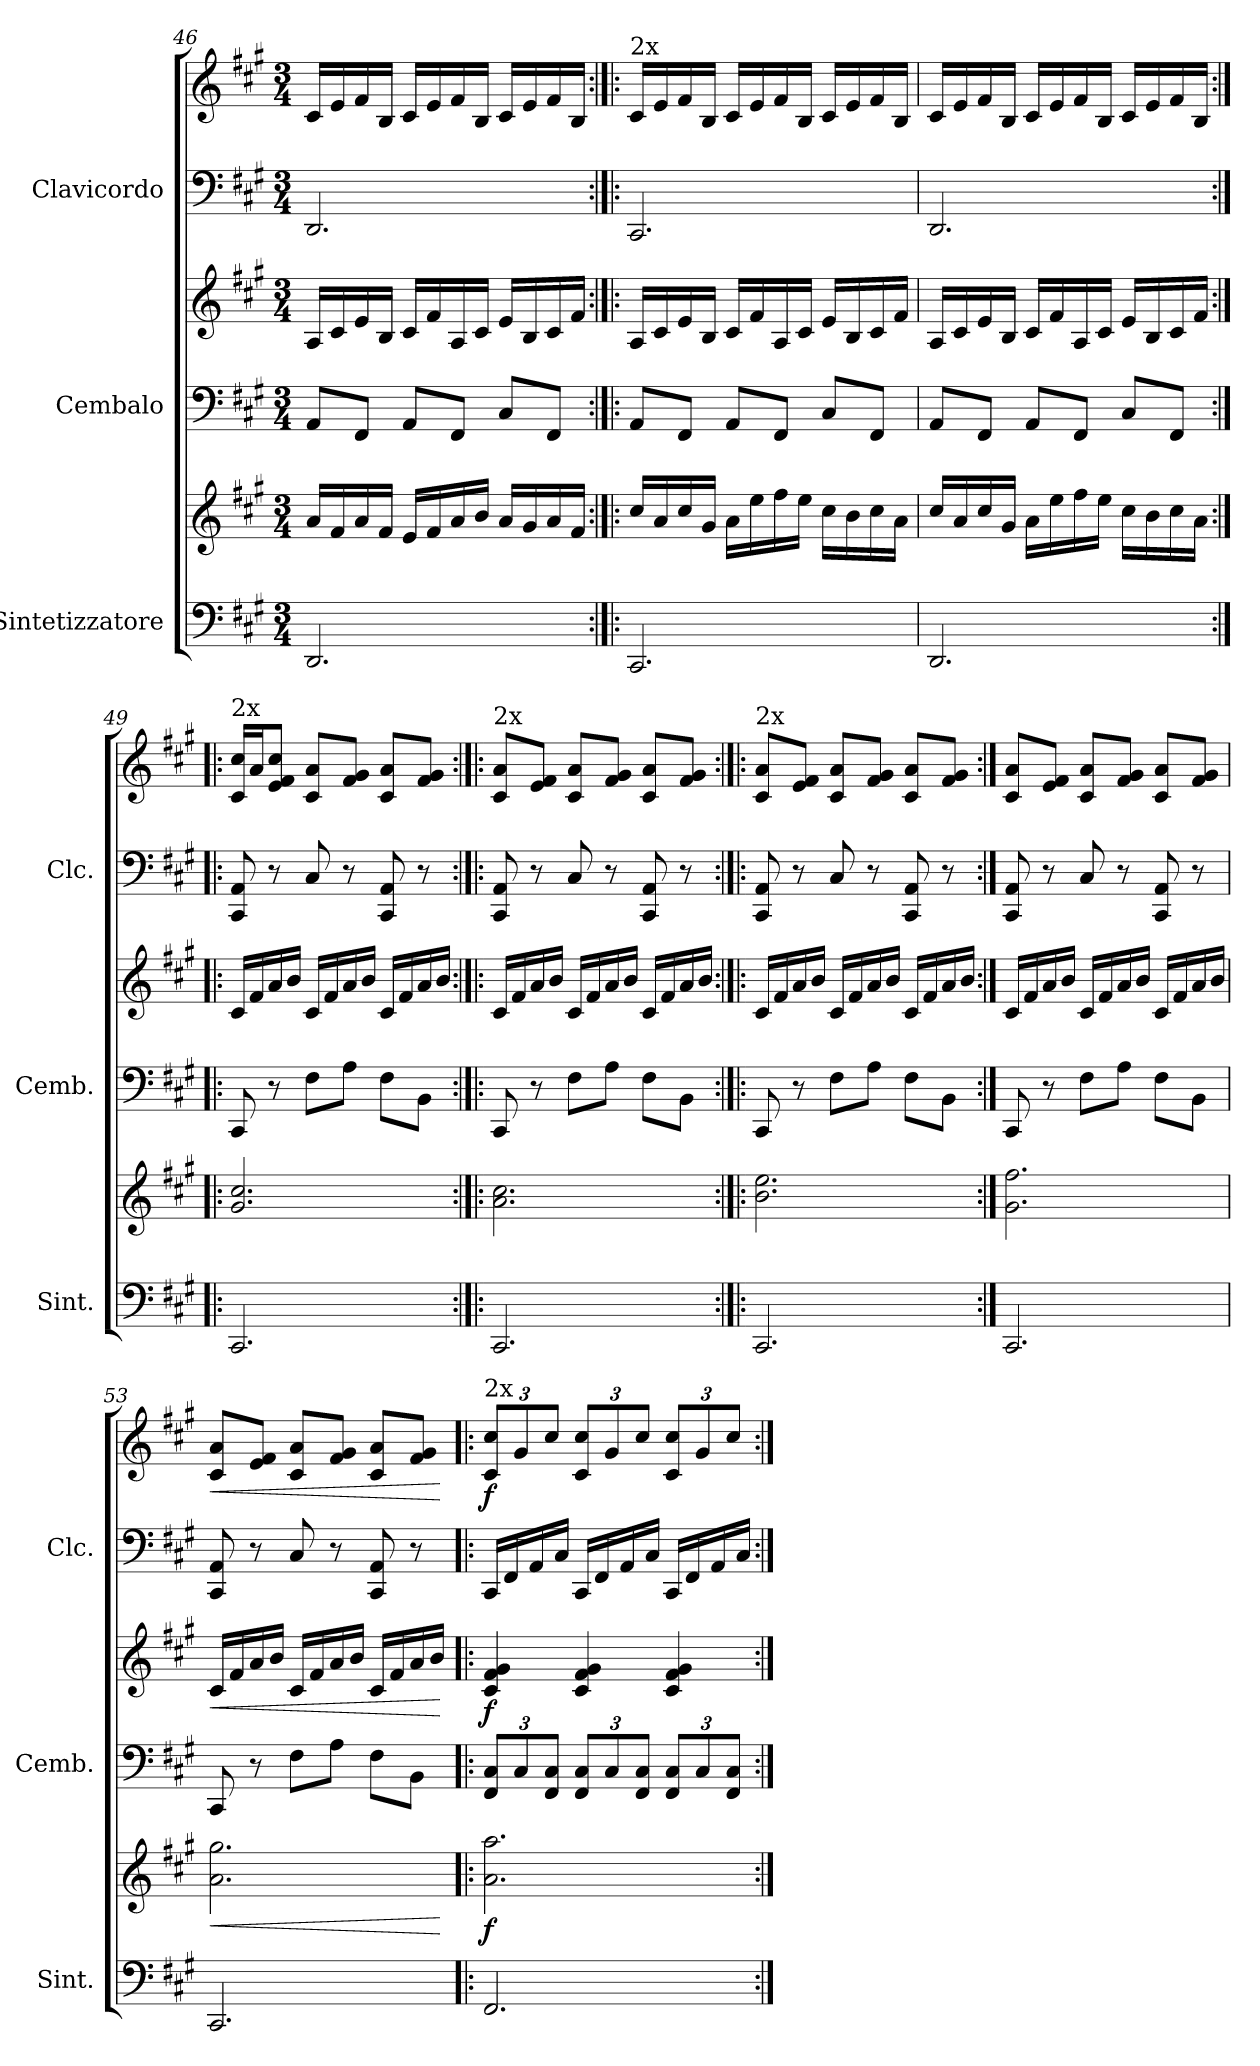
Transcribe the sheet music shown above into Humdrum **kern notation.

**kern	**kern	**dynam	**kern	**kern	**dynam	**kern	**kern	**dynam
*part3	*part3	*part3	*part2	*part2	*part2	*part1	*part1	*part1
*staff6	*staff5	*staff5/6	*staff4	*staff3	*staff3/4	*staff2	*staff1	*staff1/2
*I"Sintetizzatore	*	*	*I"Cembalo	*	*	*I"Clavicordo	*	*
*I'Sint.	*	*	*I'Cemb.	*	*	*I'Clc.	*	*
*clefF4	*clefG2	*	*clefF4	*clefG2	*	*clefF4	*clefG2	*
*k[f#c#g#]	*k[f#c#g#]	*	*k[f#c#g#]	*k[f#c#g#]	*	*k[f#c#g#]	*k[f#c#g#]	*
*M3/4	*M3/4	*	*M3/4	*M3/4	*	*M3/4	*M3/4	*
=46	=46	=46	=46	=46	=46	=46	=46	=46
2.DD/	16a/LL	.	8AA/L	16A/LL	.	2.DD/	16c#/LL	.
.	16f#/	.	.	16c#/	.	.	16e/	.
.	16a/	.	8FF#/J	16e/	.	.	16f#/	.
.	16f#/JJ	.	.	16B/JJ	.	.	16B/JJ	.
.	16e/LL	.	8AA/L	16c#/LL	.	.	16c#/LL	.
.	16f#/	.	.	16f#/	.	.	16e/	.
.	16a/	.	8FF#/J	16A/	.	.	16f#/	.
.	16b/JJ	.	.	16c#/JJ	.	.	16B/JJ	.
.	16a/LL	.	8C#/L	16e/LL	.	.	16c#/LL	.
.	16g#/	.	.	16B/	.	.	16e/	.
.	16a/	.	8FF#/J	16c#/	.	.	16f#/	.
.	16f#/JJ	.	.	16f#/JJ	.	.	16B/JJ	.
!!LO:LB:g=z
=47:|!|:	=47:|!|:	=47:|!|:	=47:|!|:	=47:|!|:	=47:|!|:	=47:|!|:	=47:|!|:	=47:|!|:
!	!	!	!	!	!	!	!LO:TX:a:t=2x	!
2.CC#/	16cc#/LL	.	8AA/L	16A/LL	.	2.CC#/	16c#/LL	.
.	16a/	.	.	16c#/	.	.	16e/	.
.	16cc#/	.	8FF#/J	16e/	.	.	16f#/	.
.	16g#/JJ	.	.	16B/JJ	.	.	16B/JJ	.
.	16a\LL	.	8AA/L	16c#/LL	.	.	16c#/LL	.
.	16ee\	.	.	16f#/	.	.	16e/	.
.	16ff#\	.	8FF#/J	16A/	.	.	16f#/	.
.	16ee\JJ	.	.	16c#/JJ	.	.	16B/JJ	.
.	16cc#\LL	.	8C#/L	16e/LL	.	.	16c#/LL	.
.	16b\	.	.	16B/	.	.	16e/	.
.	16cc#\	.	8FF#/J	16c#/	.	.	16f#/	.
.	16a\JJ	.	.	16f#/JJ	.	.	16B/JJ	.
=48	=48	=48	=48	=48	=48	=48	=48	=48
2.DD/	16cc#/LL	.	8AA/L	16A/LL	.	2.DD/	16c#/LL	.
.	16a/	.	.	16c#/	.	.	16e/	.
.	16cc#/	.	8FF#/J	16e/	.	.	16f#/	.
.	16g#/JJ	.	.	16B/JJ	.	.	16B/JJ	.
.	16a\LL	.	8AA/L	16c#/LL	.	.	16c#/LL	.
.	16ee\	.	.	16f#/	.	.	16e/	.
.	16ff#\	.	8FF#/J	16A/	.	.	16f#/	.
.	16ee\JJ	.	.	16c#/JJ	.	.	16B/JJ	.
.	16cc#\LL	.	8C#/L	16e/LL	.	.	16c#/LL	.
.	16b\	.	.	16B/	.	.	16e/	.
.	16cc#\	.	8FF#/J	16c#/	.	.	16f#/	.
.	16a\JJ	.	.	16f#/JJ	.	.	16B/JJ	.
=49:|!|:	=49:|!|:	=49:|!|:	=49:|!|:	=49:|!|:	=49:|!|:	=49:|!|:	=49:|!|:	=49:|!|:
!	!	!	!	!	!	!	!LO:TX:a:t=2x	!
2.CC#/	2.g#/ 2.cc#/	.	8CC#/	16c#/LL	.	8CC#/ 8AA/	16c#/ 16cc#/LL	.
.	.	.	.	16f#/	.	.	16a/J	.
.	.	.	8r	16a/	.	8r	8e/ 8f#/ 8cc#/J	.
.	.	.	.	16b/JJ	.	.	.	.
.	.	.	8F#\L	16c#/LL	.	8C#/	8c#/ 8a/L	.
.	.	.	.	16f#/	.	.	.	.
.	.	.	8A\J	16a/	.	8r	8f#/ 8g#/J	.
.	.	.	.	16b/JJ	.	.	.	.
.	.	.	8F#\L	16c#/LL	.	8CC#/ 8AA/	8c#/ 8a/L	.
.	.	.	.	16f#/	.	.	.	.
.	.	.	8BB\J	16a/	.	8r	8f#/ 8g#/J	.
.	.	.	.	16b/JJ	.	.	.	.
!!LO:PB:g=z
=50:|!|:	=50:|!|:	=50:|!|:	=50:|!|:	=50:|!|:	=50:|!|:	=50:|!|:	=50:|!|:	=50:|!|:
!	!	!	!	!	!	!	!LO:TX:a:t=2x	!
2.CC#/	2.a\ 2.cc#\	.	8CC#/	16c#/LL	.	8CC#/ 8AA/	8c#/ 8a/L	.
.	.	.	.	16f#/	.	.	.	.
.	.	.	8r	16a/	.	8r	8e/ 8f#/J	.
.	.	.	.	16b/JJ	.	.	.	.
.	.	.	8F#\L	16c#/LL	.	8C#/	8c#/ 8a/L	.
.	.	.	.	16f#/	.	.	.	.
.	.	.	8A\J	16a/	.	8r	8f#/ 8g#/J	.
.	.	.	.	16b/JJ	.	.	.	.
.	.	.	8F#\L	16c#/LL	.	8CC#/ 8AA/	8c#/ 8a/L	.
.	.	.	.	16f#/	.	.	.	.
.	.	.	8BB\J	16a/	.	8r	8f#/ 8g#/J	.
.	.	.	.	16b/JJ	.	.	.	.
=51:|!|:	=51:|!|:	=51:|!|:	=51:|!|:	=51:|!|:	=51:|!|:	=51:|!|:	=51:|!|:	=51:|!|:
!	!	!	!	!	!	!	!LO:TX:a:t=2x	!
2.CC#/	2.b\ 2.ee\	.	8CC#/	16c#/LL	.	8CC#/ 8AA/	8c#/ 8a/L	.
.	.	.	.	16f#/	.	.	.	.
.	.	.	8r	16a/	.	8r	8e/ 8f#/J	.
.	.	.	.	16b/JJ	.	.	.	.
.	.	.	8F#\L	16c#/LL	.	8C#/	8c#/ 8a/L	.
.	.	.	.	16f#/	.	.	.	.
.	.	.	8A\J	16a/	.	8r	8f#/ 8g#/J	.
.	.	.	.	16b/JJ	.	.	.	.
.	.	.	8F#\L	16c#/LL	.	8CC#/ 8AA/	8c#/ 8a/L	.
.	.	.	.	16f#/	.	.	.	.
.	.	.	8BB\J	16a/	.	8r	8f#/ 8g#/J	.
.	.	.	.	16b/JJ	.	.	.	.
=52:|!	=52:|!	=52:|!	=52:|!	=52:|!	=52:|!	=52:|!	=52:|!	=52:|!
2.CC#/	2.g#\ 2.ff#\	.	8CC#/	16c#/LL	.	8CC#/ 8AA/	8c#/ 8a/L	.
.	.	.	.	16f#/	.	.	.	.
.	.	.	8r	16a/	.	8r	8e/ 8f#/J	.
.	.	.	.	16b/JJ	.	.	.	.
.	.	.	8F#\L	16c#/LL	.	8C#/	8c#/ 8a/L	.
.	.	.	.	16f#/	.	.	.	.
.	.	.	8A\J	16a/	.	8r	8f#/ 8g#/J	.
.	.	.	.	16b/JJ	.	.	.	.
.	.	.	8F#\L	16c#/LL	.	8CC#/ 8AA/	8c#/ 8a/L	.
.	.	.	.	16f#/	.	.	.	.
.	.	.	8BB\J	16a/	.	8r	8f#/ 8g#/J	.
.	.	.	.	16b/JJ	.	.	.	.
!!LO:LB:g=z
=53	=53	=53	=53	=53	=53	=53	=53	=53
!	!	!LO:HP:b	!	!	!LO:HP:b	!	!	!LO:HP:b
2.CC#/	2.a\ 2.gg#\	<	8CC#/	16c#/LL	<	8CC#/ 8AA/	8c#/ 8a/L	<
.	.	.	.	16f#/	.	.	.	.
.	.	.	8r	16a/	.	8r	8e/ 8f#/J	.
.	.	.	.	16b/JJ	.	.	.	.
.	.	.	8F#\L	16c#/LL	.	8C#/	8c#/ 8a/L	.
.	.	.	.	16f#/	.	.	.	.
.	.	.	8A\J	16a/	.	8r	8f#/ 8g#/J	.
.	.	.	.	16b/JJ	.	.	.	.
.	.	.	8F#\L	16c#/LL	.	8CC#/ 8AA/	8c#/ 8a/L	.
.	.	.	.	16f#/	.	.	.	.
.	.	.	8BB\J	16a/	.	8r	8f#/ 8g#/J	.
.	.	.	.	16b/JJ	.	.	.	.
.	.	[	.	.	[	.	.	[
=54!|:	=54!|:	=54!|:	=54!|:	=54!|:	=54!|:	=54!|:	=54!|:	=54!|:
*	*	*	*Xbrackettup	*	*	*	*Xbrackettup	*
!	!	!	!	!	!	!	!LO:TX:a:t=2x	!
!	!	!LO:DY:b	!	!	!LO:DY:b	!	!	!LO:DY:b
2.FF#/	2.a\ 2.aa\	f	12FF#/ 12C#/L	4c#/ 4f#/ 4g#/	f	16CC#/LL	12c#/ 12cc#/L	f
.	.	.	.	.	.	16FF#/	.	.
.	.	.	12C#/	.	.	.	12g#/	.
.	.	.	.	.	.	16AA/	.	.
.	.	.	12FF#/ 12C#/J	.	.	.	12cc#/J	.
.	.	.	.	.	.	16C#/JJ	.	.
.	.	.	12FF#/ 12C#/L	4c#/ 4f#/ 4g#/	.	16CC#/LL	12c#/ 12cc#/L	.
.	.	.	.	.	.	16FF#/	.	.
.	.	.	12C#/	.	.	.	12g#/	.
.	.	.	.	.	.	16AA/	.	.
.	.	.	12FF#/ 12C#/J	.	.	.	12cc#/J	.
.	.	.	.	.	.	16C#/JJ	.	.
.	.	.	12FF#/ 12C#/L	4c#/ 4f#/ 4g#/	.	16CC#/LL	12c#/ 12cc#/L	.
.	.	.	.	.	.	16FF#/	.	.
.	.	.	12C#/	.	.	.	12g#/	.
.	.	.	.	.	.	16AA/	.	.
.	.	.	12FF#/ 12C#/J	.	.	.	12cc#/J	.
.	.	.	.	.	.	16C#/JJ	.	.
=:|!	=:|!	=:|!	=:|!	=:|!	=:|!	=:|!	=:|!	=:|!
*-	*-	*-	*-	*-	*-	*-	*-	*-
